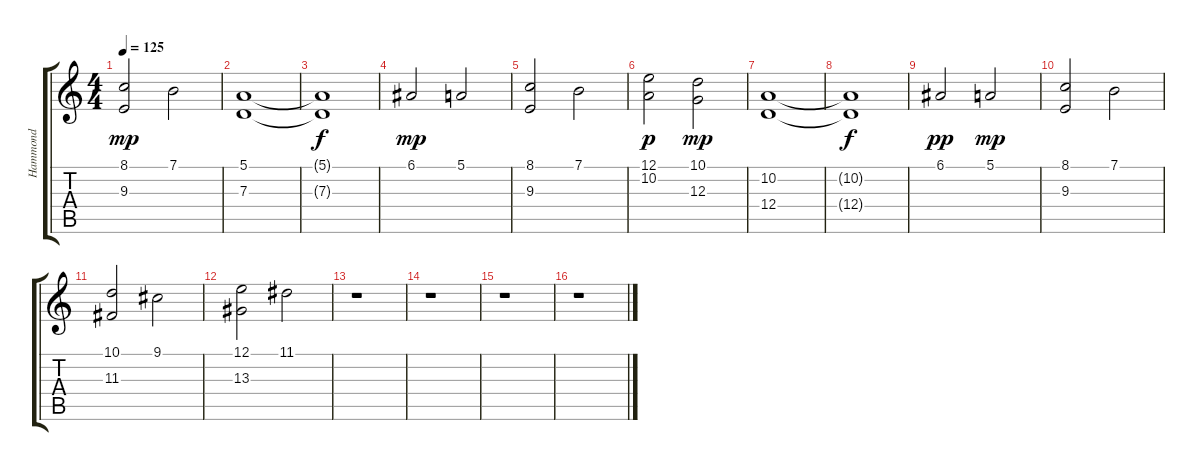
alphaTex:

\track ("Hammond" "Hammond") {instrument drawbarorgan}
\staff {score tabs}
\tuning (E4 B3 G3 D3 A2 E2) {hide}
\ts (4 4)
\tempo 125
\clef g2
\ks c
(8.1 9.3).2{dy mp} 7.1.2 |
(5.1 7.3).1 |
(5.1{t} 7.3{t}).1{dy f} |
6.1.2{dy mp} 5.1.2 |
(8.1 9.3).2 7.1.2 |
(12.1 10.2).2{dy p} (10.1 12.3).2{dy mp} |
(10.2 12.4).1 |
(10.2{t} 12.4{t}).1{dy f} |
6.1.2{dy pp} 5.1.2{dy mp} |
(8.1 9.3).2 7.1.2 |
(10.1 11.3).2 9.1.2 |
(12.1 13.3).2 11.1.2 |
r.1 |
r.1 |
r.1 |
r.1
